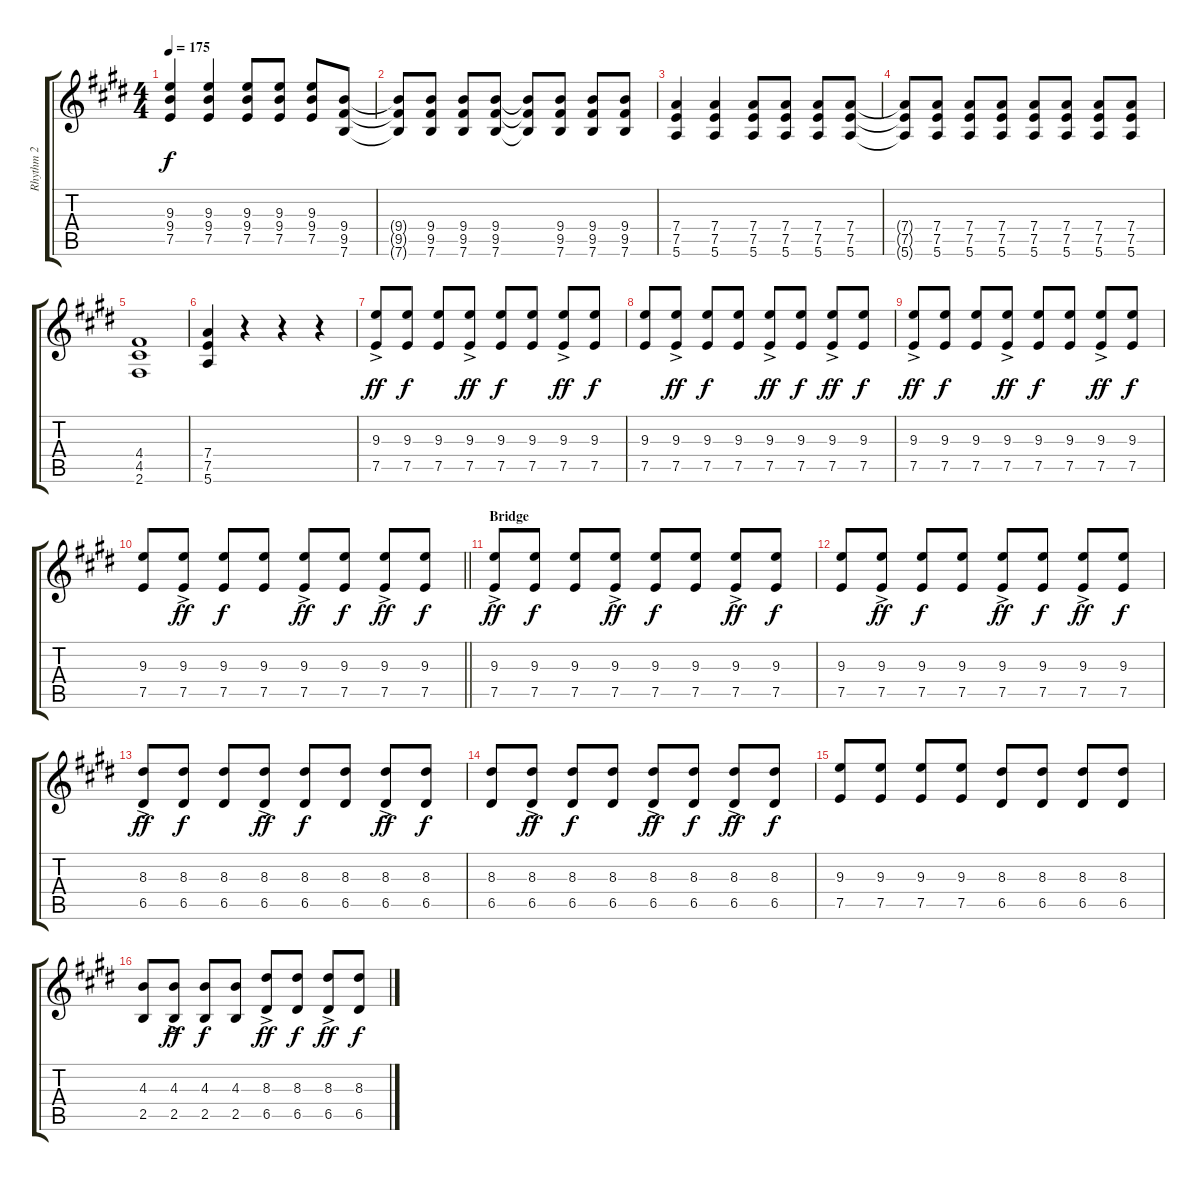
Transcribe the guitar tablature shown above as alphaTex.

\track ("Rhythm 2" "Rhythm 2") {instrument overdrivenguitar}
\staff {score tabs}
\tuning (E4 B3 G3 D3 A2 E2) {hide}
\ts (4 4)
\tempo 175
\clef g2
\ks e
(9.3 9.4 7.5).4{dy f} (9.3 9.4 7.5).4 (9.3 9.4 7.5).8 (9.3 9.4 7.5).8 (9.3 9.4 7.5).8 (9.4 9.5 7.6).8 |
(9.4{t} 9.5{t} 7.6{t}).8 (9.4 9.5 7.6).8 (9.4 9.5 7.6).8 (9.4 9.5 7.6).8 (9.4{t} 9.5{t} 7.6{t}).8 (9.4 9.5 7.6).8 (9.4 9.5 7.6).8 (9.4 9.5 7.6).8 |
(7.4 7.5 5.6).4 (7.4 7.5 5.6).4 (7.4 7.5 5.6).8 (7.4 7.5 5.6).8 (7.4 7.5 5.6).8 (7.4 7.5 5.6).8 |
(7.4{t} 7.5{t} 5.6{t}).8 (7.4 7.5 5.6).8 (7.4 7.5 5.6).8 (7.4 7.5 5.6).8 (7.4 7.5 5.6).8 (7.4 7.5 5.6).8 (7.4 7.5 5.6).8 (7.4 7.5 5.6).8 |
(4.4 4.5 2.6).1 |
(7.4 7.5 5.6).4 r.4 r.4 r.4 |
(9.3 7.5{ac}).8{dy ff} (9.3 7.5).8{dy f} (9.3 7.5).8 (9.3 7.5{ac}).8{dy ff} (9.3 7.5).8{dy f} (9.3 7.5).8 (9.3 7.5{ac}).8{dy ff} (9.3 7.5).8{dy f} |
(9.3 7.5).8 (9.3{ac} 7.5).8{dy ff} (9.3 7.5).8{dy f} (9.3 7.5).8 (9.3{ac} 7.5).8{dy ff} (9.3 7.5).8{dy f} (9.3{ac} 7.5).8{dy ff} (9.3 7.5).8{dy f} |
(9.3 7.5{ac}).8{dy ff} (9.3 7.5).8{dy f} (9.3 7.5).8 (9.3 7.5{ac}).8{dy ff} (9.3 7.5).8{dy f} (9.3 7.5).8 (9.3 7.5{ac}).8{dy ff} (9.3 7.5).8{dy f} |
\barLineRight lightlight
(9.3 7.5).8 (9.3{ac} 7.5).8{dy ff} (9.3 7.5).8{dy f} (9.3 7.5).8 (9.3{ac} 7.5).8{dy ff} (9.3 7.5).8{dy f} (9.3{ac} 7.5).8{dy ff} (9.3 7.5).8{dy f} |
\section ("" "Bridge")
(9.3 7.5{ac}).8{dy ff} (9.3 7.5).8{dy f} (9.3 7.5).8 (9.3 7.5{ac}).8{dy ff} (9.3 7.5).8{dy f} (9.3 7.5).8 (9.3 7.5{ac}).8{dy ff} (9.3 7.5).8{dy f} |
(9.3 7.5).8 (9.3{ac} 7.5).8{dy ff} (9.3 7.5).8{dy f} (9.3 7.5).8 (9.3{ac} 7.5).8{dy ff} (9.3 7.5).8{dy f} (9.3{ac} 7.5).8{dy ff} (9.3 7.5).8{dy f} |
(8.3 6.5{ac}).8{dy ff} (8.3 6.5).8{dy f} (8.3 6.5).8 (8.3 6.5{ac}).8{dy ff} (8.3 6.5).8{dy f} (8.3 6.5).8 (8.3 6.5{ac}).8{dy ff} (8.3 6.5).8{dy f} |
(8.3 6.5).8 (8.3{ac} 6.5).8{dy ff} (8.3 6.5).8{dy f} (8.3 6.5).8 (8.3{ac} 6.5).8{dy ff} (8.3 6.5).8{dy f} (8.3{ac} 6.5).8{dy ff} (8.3 6.5).8{dy f} |
(9.3 7.5).8 (9.3 7.5).8 (9.3 7.5).8 (9.3 7.5).8 (8.3 6.5).8 (8.3 6.5).8 (8.3 6.5).8 (8.3 6.5).8 |
(4.3 2.5).8 (4.3{ac} 2.5).8{dy ff} (4.3 2.5).8{dy f} (4.3 2.5).8 (8.3{ac} 6.5).8{dy ff} (8.3 6.5).8{dy f} (8.3{ac} 6.5).8{dy ff} (8.3 6.5).8{dy f}
